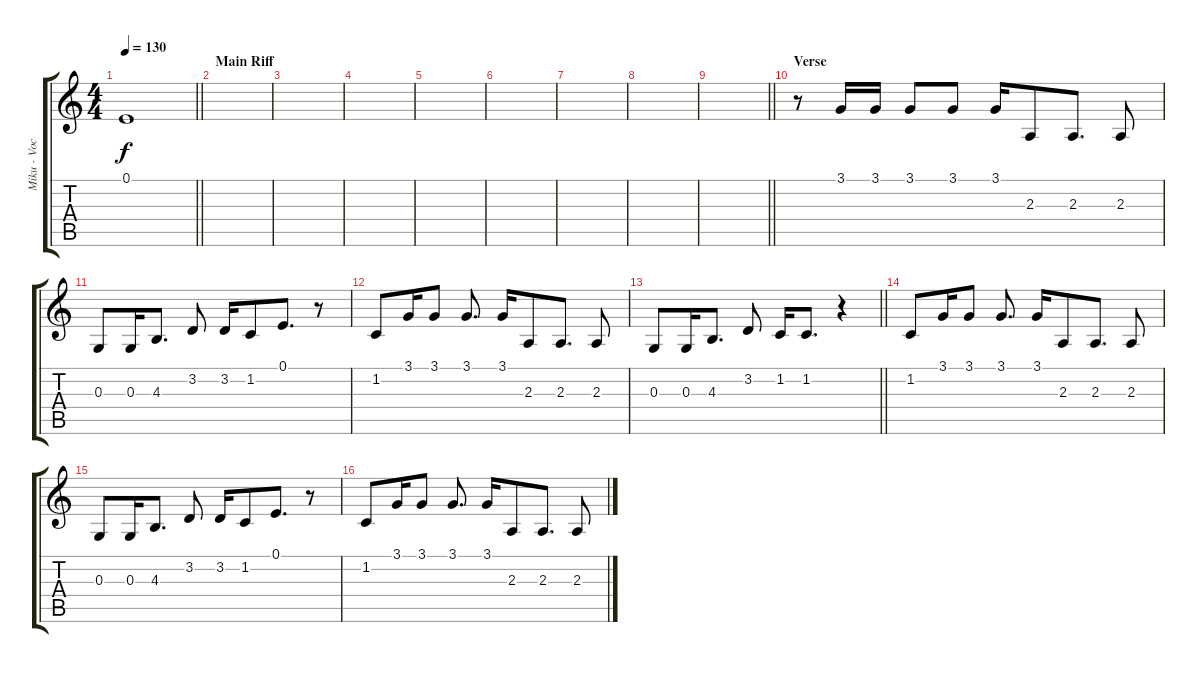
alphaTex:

\track ("Miku - Vocals" "Miku - Voc") {instrument lead6voice}
\staff {score tabs}
\tuning (E4 B3 G3 D3 A2 E2) {hide}
\ts (4 4)
\tempo 130
\clef g2
\barLineRight lightlight
\ks c
0.1{t}.1{dy f} |
\section ("" "Main Riff")
|
|
|
|
|
|
|
\barLineRight lightlight
|
\section ("" "Verse")
r.8 3.1.16 3.1.16 3.1.8 3.1.8 3.1.16 2.3.8 2.3.8{d} 2.3.8 |
0.3.8 0.3.16 4.3.8{d} 3.2.8 3.2.16 1.2.8 0.1.8{d} r.8 |
1.2.8 3.1.16 3.1.8 3.1.8{d} 3.1.16 2.3.8 2.3.8{d} 2.3.8 |
\barLineRight lightlight
0.3.8 0.3.16 4.3.8{d} 3.2.8 1.2.16 1.2.8{d} r.4 |
1.2.8 3.1.16 3.1.8 3.1.8{d} 3.1.16 2.3.8 2.3.8{d} 2.3.8 |
0.3.8 0.3.16 4.3.8{d} 3.2.8 3.2.16 1.2.8 0.1.8{d} r.8 |
1.2.8 3.1.16 3.1.8 3.1.8{d} 3.1.16 2.3.8 2.3.8{d} 2.3.8
